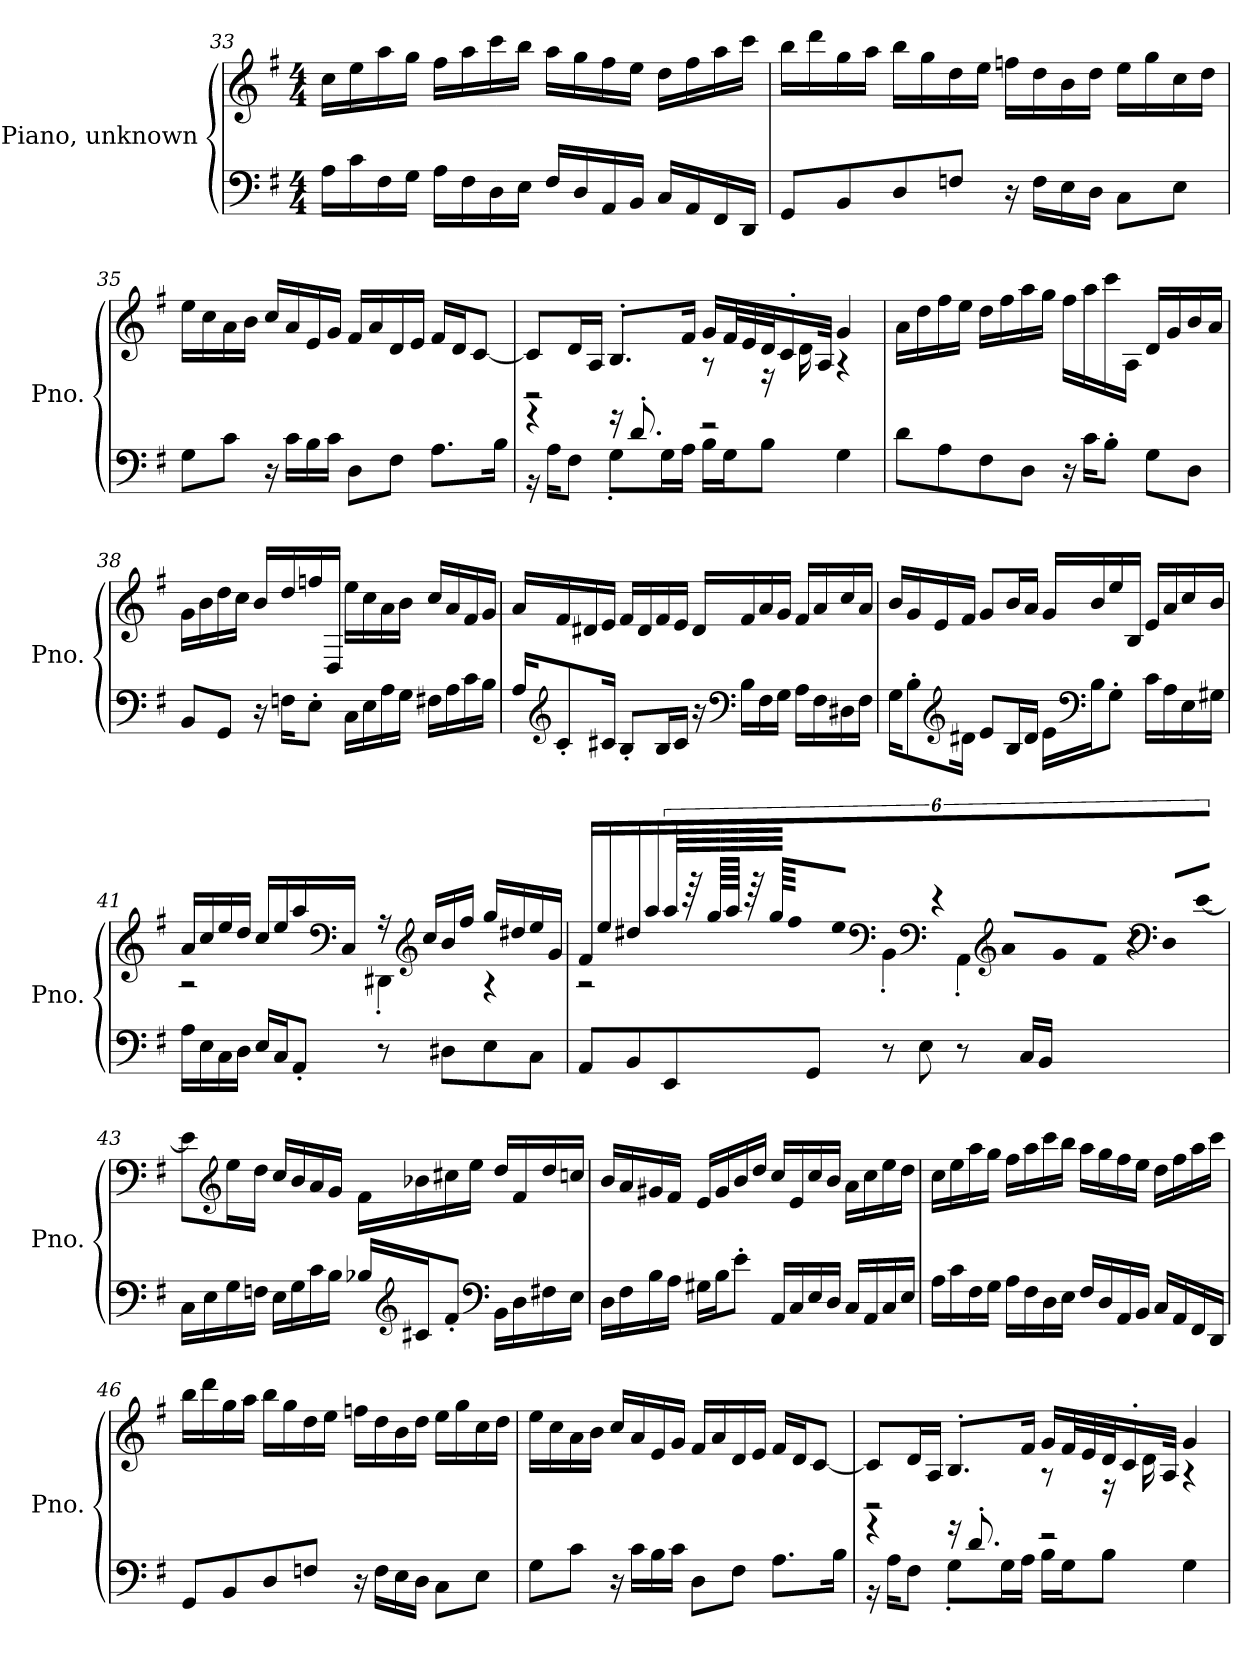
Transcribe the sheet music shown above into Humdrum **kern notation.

**kern	**kern
*part1	*part1
*staff2	*staff1
*I"Piano, unknown	*
*I'Pno.	*
!!LO:LB:g=z
*clefF4	*clefG2
*k[f#]	*k[f#]
*M4/4	*M4/4
=33	=33
16A\LL	16cc\LL
16c\	16ee\
16F#\	16aa\
16G\JJ	16gg\JJ
16A\LL	16ff#\LL
16F#\	16aa\
16D\	16ccc\
16E\JJ	16bb\JJ
16F#/LL	16aa\LL
16D/	16gg\
16AA/	16ff#\
16BB/JJ	16ee\JJ
16C/LL	16dd\LL
16AA/	16ff#\
16FF#/	16aa\
16DD/JJ	16ccc\JJ
=34	=34
8GG/L	16bb\LL
.	16ddd\
8BB/	16gg\
.	16aa\JJ
8D/	16bb\LL
.	16gg\
8Fn/J	16dd\
.	16ee\JJ
16r	16ffn\LL
16F\LL	16dd\
16E\	16b\
16D\JJ	16dd\JJ
8C\L	16ee\LL
.	16gg\
8E\J	16cc\
.	16dd\JJ
!!LO:PB:g=z
=35	=35
8G\L	16ee\LL
.	16cc\
8c\J	16a\
.	16b\JJ
16r	16cc/LL
16c\LL	16a/
16B\	16e/
16c\JJ	16g/JJ
8D\L	16f#/LL
.	16a/
8F#\J	16d/
.	16e/JJ
8.A\L	16f#/LL
.	16d/J
.	[8c/J
16B\Jk	.
=36	=36
*^	*^
4r	16r	8c/L]	2r
.	16A\KL	.	.
.	8F#\J	16d/L	.
.	.	16A/JJ	.
16r	8G'\L	8.B'/L	.
8.d'/	.	.	.
.	16G\L	.	.
.	16A\JJ	16f#/Jk	.
2r	16B\LL	16g/LL	8r
.	16G\J	32f#/L	.
.	.	32e/	.
.	8B\J	32d/J	16r
.	.	16c'/	.
.	.	.	16d\
.	.	32A/JJk	.
.	4G\	4g/	4r
*v	*v	*	*
*	*v	*v
!!LO:LB:g=z
=37	=37
8d\L	16a\LL
.	16dd\
8A\	16ff#\
.	16ee\JJ
8F#\	16dd\LL
.	16ff#\
8D\J	16aa\
.	16gg\JJ
16r	16ff#\LL
16c\KL	16aa\
8B'\J	16ccc\
.	16A\JJ
8G\L	16d/LL
.	16g/
8D\J	16b/
.	16a/JJ
=38	=38
8BB/L	16g\LL
.	16b\
8GG/J	16dd\
.	16cc\JJ
16r	16b/LL
16Fn\KL	16dd/
8E'\J	16ffn/
.	16D/JJ
16C\LL	16ee\LL
16E\	16cc\
16A\	16a\
16G\JJ	16b\JJ
16F#X\LL	16cc/LL
16A\	16a/
16c\	16f#/
16B\JJ	16g/JJ
!!LO:LB:g=z
=39	=39
16A/KL	16a/LL
*clefG2	*
8c'/	16f#/
.	16d#X/
16c#X/Jk	16e/JJ
8B'/L	16f#/LL
.	16d#/
16B/L	16f#/
16c#/JJ	16e/JJ
16r	16d#/LL
*clefF4	*
16B\LL	16f#/
16F#\	16a/
16G\JJ	16g/JJ
16A\LL	16f#/LL
16F#\	16a/
16D#X\	16cc/
16F#\JJ	16a/JJ
=40	=40
16G\KL	16b/LL
8B'\	16g/
.	16e/
*clefG2	*
16d#X\Jk	16f#/JJ
8e/L	8g/L
16B/L	16b/L
16d#/JJ	16a/JJ
16e\LL	16g/LL
*clefF4	*
16B\J	16b/
8G'\J	16ee/
.	16B/JJ
16c\LL	16e/LL
16A\	16a/
16E\	16cc/
16G#X\JJ	16b/JJ
!!LO:LB:g=z
=41	=41
*	*^
16A\LL	16a/LL	2r
16E\	16cc/	.
16C\	16ee/	.
16D\JJ	16dd/JJ	.
16E/LL	16cc/LL	.
16C/J	16ee/	.
8AA'/J	16aa/	.
*	*clefF4	*
.	16C/JJ	.
8r	16r	4DD#X'\
*	*clefG2	*
.	16cc/LL	.
8D#X\L	16b/	.
.	16ff#/JJ	.
8E\	16gg/LL	4r
.	16dd#X/	.
8C\J	16ee/	.
.	16g/JJ	.
!!LO:LB:g=z	!!
=42	=42	=42
8AA/L	16f#/LL	2r
.	16ee/	.
8BB/	16dd#X/	.
.	16aa/	.
8EE/	96aa/JJkk	.
.	96r	.
.	96gg/LLLL	.
.	96aa/JJJJ	.
.	96r	.
.	96gg/KKLL	.
.	16ff#/J	.
8GG/J	8ee/J	.
*	*clefF4	*
8r	16r	4BB'\
*	*clefG2	*
.	16a/LL	.
8E\	16g/	.
.	16f#/JJ	.
8r	16r	4f#'\
*	*clefF4	*
.	16D/KL	.
16C/LL	[8e/J	.
16BB/JJ	.	.
*	*v	*v
!!LO:LB:g=z
=43	=43
16C\LL	8e\L]
16E\	.
*	*clefG2
16G\	16ee\L
16Fn\JJ	16dd\JJ
16E\LL	16cc/LL
16G\	16b/
16c\	16a/
16B\JJ	16g/JJ
16B-X/LL	16f#\LL
*clefG2	*
16c#X/J	16b-X\
8f#'/J	16cc#X\
.	16ee\JJ
*clefF4	*
16BB\LL	16dd/LL
16D\	16f#/
16F#X\	16dd/
16E\JJ	16ccn/JJ
=44	=44
16D\LL	16b/LL
16F#\	16a/
16B\	16g#X/
16A\JJ	16f#/JJ
16G#X\LL	16e/LL
16B\J	16g#/
8e'\J	16b/
.	16dd/JJ
16AA/LL	16cc/LL
16C/	16e/
16E/	16cc/
16D/JJ	16b/JJ
16C/LL	16a\LL
16AA/	16cc\
16C/	16ee\
16E/JJ	16dd\JJ
!!LO:PB:g=z
=45	=45
16A\LL	16cc\LL
16c\	16ee\
16F#\	16aa\
16G\JJ	16gg\JJ
16A\LL	16ff#\LL
16F#\	16aa\
16D\	16ccc\
16E\JJ	16bb\JJ
16F#/LL	16aa\LL
16D/	16gg\
16AA/	16ff#\
16BB/JJ	16ee\JJ
16C/LL	16dd\LL
16AA/	16ff#\
16FF#/	16aa\
16DD/JJ	16ccc\JJ
=46	=46
8GG/L	16bb\LL
.	16ddd\
8BB/	16gg\
.	16aa\JJ
8D/	16bb\LL
.	16gg\
8Fn/J	16dd\
.	16ee\JJ
16r	16ffn\LL
16F\LL	16dd\
16E\	16b\
16D\JJ	16dd\JJ
8C\L	16ee\LL
.	16gg\
8E\J	16cc\
.	16dd\JJ
!!LO:LB:g=z
=47	=47
8G\L	16ee\LL
.	16cc\
8c\J	16a\
.	16b\JJ
16r	16cc/LL
16c\LL	16a/
16B\	16e/
16c\JJ	16g/JJ
8D\L	16f#/LL
.	16a/
8F#\J	16d/
.	16e/JJ
8.A\L	16f#/LL
.	16d/J
.	[8c/J
16B\Jk	.
=48	=48
*^	*^
4r	16r	8c/L]	2r
.	16A\KL	.	.
.	8F#\J	16d/L	.
.	.	16A/JJ	.
16r	8G'\L	8.B'/L	.
8.d'/	.	.	.
.	16G\L	.	.
.	16A\JJ	16f#/Jk	.
2r	16B\LL	16g/LL	8r
.	16G\J	32f#/L	.
.	.	32e/	.
.	8B\J	32d/J	16r
.	.	16c'/	.
.	.	.	16d\
.	.	32A/JJk	.
.	4G\	4g/	4r
*v	*v	*	*
*	*v	*v
=	=
*-	*-
